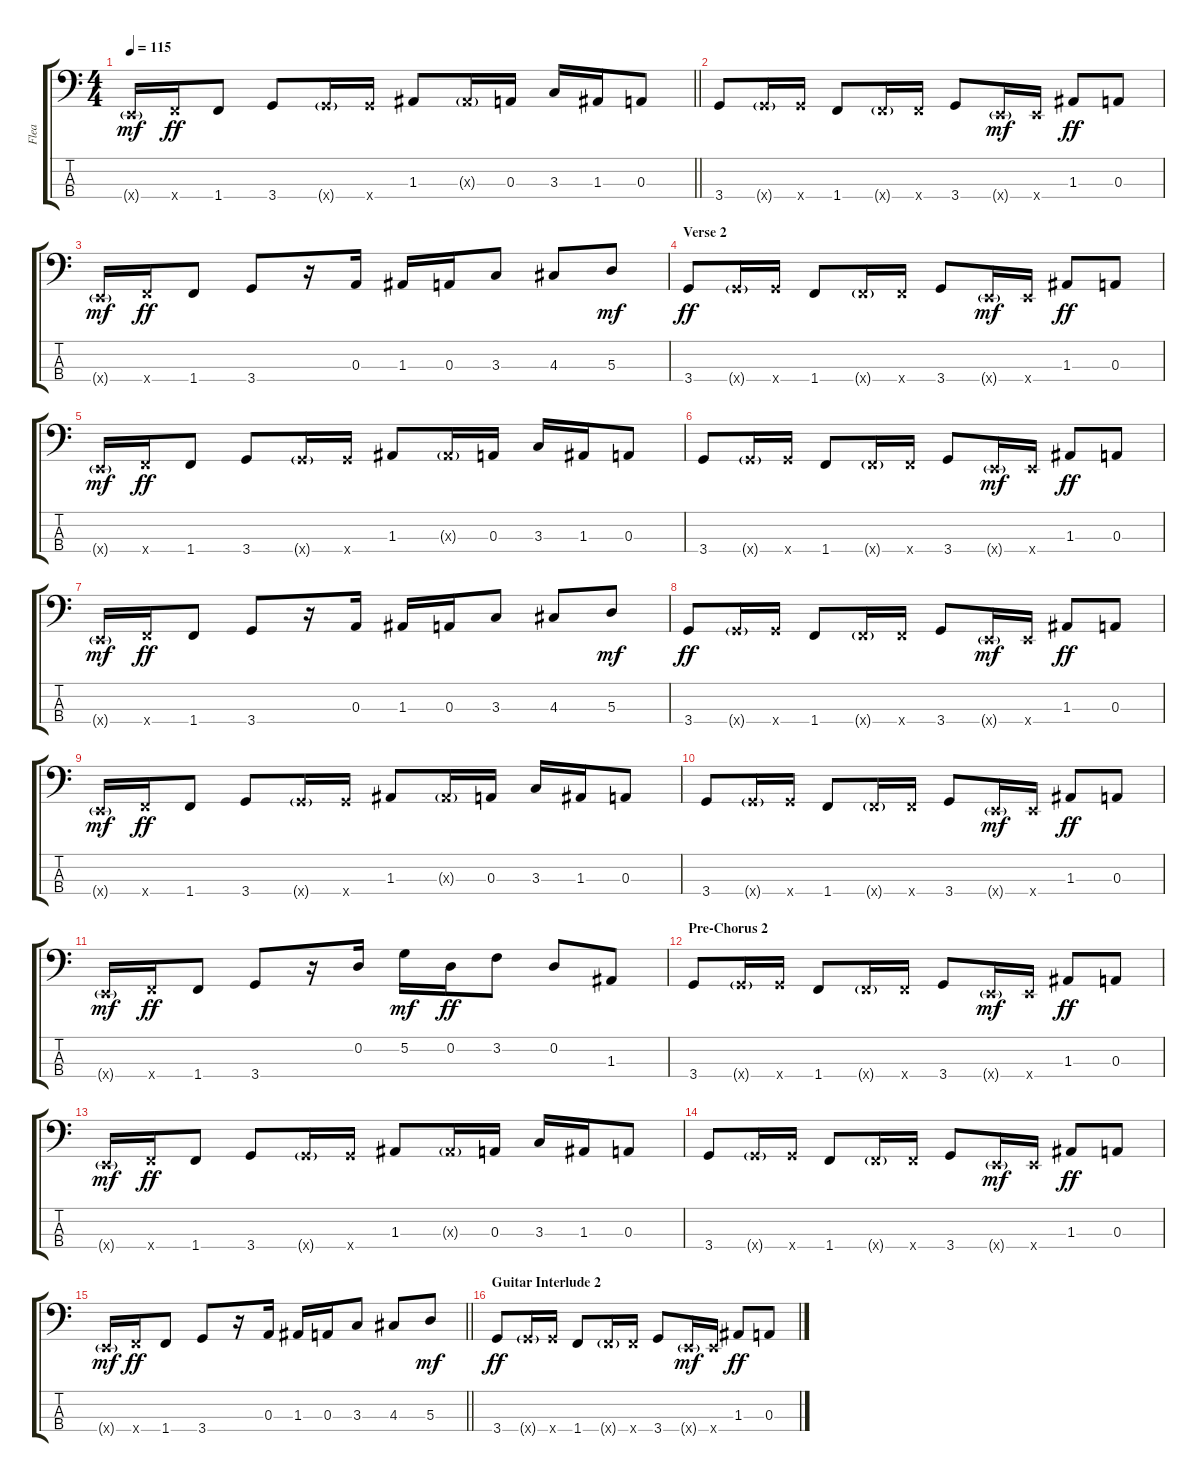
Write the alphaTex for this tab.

\track ("Flea" "Flea") {instrument electricbassfinger}
\staff {score tabs}
\tuning (G2 D2 A1 E1) {hide}
\ts (4 4)
\tempo 115
\clef f4
\barLineRight lightlight
\ks c
0.4{g x}.16{dy mf} 1.4{x}.16{dy ff} 1.4.8 3.4.8 3.4{g x}.16 3.4{x}.16 1.3.8 1.3{g x}.16 0.3.16 3.3.16 1.3.16 0.3.8 |
3.4.8 3.4{g x}.16 3.4{x}.16 1.4.8 1.4{g x}.16 1.4{x}.16 3.4.8 0.4{g x}.16{dy mf} 0.4{x}.16 1.3.8{dy ff} 0.3.8 |
0.4{g x}.16{dy mf} 1.4{x}.16{dy ff} 1.4.8 3.4.8 r.16 0.3.16 1.3.16 0.3.16 3.3.8 4.3.8 5.3.8{dy mf} |
\section ("" "Verse 2")
3.4.8{dy ff} 3.4{g x}.16 3.4{x}.16 1.4.8 1.4{g x}.16 1.4{x}.16 3.4.8 0.4{g x}.16{dy mf} 0.4{x}.16 1.3.8{dy ff} 0.3.8 |
0.4{g x}.16{dy mf} 1.4{x}.16{dy ff} 1.4.8 3.4.8 3.4{g x}.16 3.4{x}.16 1.3.8 1.3{g x}.16 0.3.16 3.3.16 1.3.16 0.3.8 |
3.4.8 3.4{g x}.16 3.4{x}.16 1.4.8 1.4{g x}.16 1.4{x}.16 3.4.8 0.4{g x}.16{dy mf} 0.4{x}.16 1.3.8{dy ff} 0.3.8 |
0.4{g x}.16{dy mf} 1.4{x}.16{dy ff} 1.4.8 3.4.8 r.16 0.3.16 1.3.16 0.3.16 3.3.8 4.3.8 5.3.8{dy mf} |
3.4.8{dy ff} 3.4{g x}.16 3.4{x}.16 1.4.8 1.4{g x}.16 1.4{x}.16 3.4.8 0.4{g x}.16{dy mf} 0.4{x}.16 1.3.8{dy ff} 0.3.8 |
0.4{g x}.16{dy mf} 1.4{x}.16{dy ff} 1.4.8 3.4.8 3.4{g x}.16 3.4{x}.16 1.3.8 1.3{g x}.16 0.3.16 3.3.16 1.3.16 0.3.8 |
3.4.8 3.4{g x}.16 3.4{x}.16 1.4.8 1.4{g x}.16 1.4{x}.16 3.4.8 0.4{g x}.16{dy mf} 0.4{x}.16 1.3.8{dy ff} 0.3.8 |
0.4{g x}.16{dy mf} 1.4{x}.16{dy ff} 1.4.8 3.4.8 r.16 0.2.16 5.2.16{dy mf} 0.2.16{dy ff} 3.2.8 0.2.8 1.3.8 |
\section ("" "Pre-Chorus 2")
3.4.8 3.4{g x}.16 3.4{x}.16 1.4.8 1.4{g x}.16 1.4{x}.16 3.4.8 0.4{g x}.16{dy mf} 0.4{x}.16 1.3.8{dy ff} 0.3.8 |
0.4{g x}.16{dy mf} 1.4{x}.16{dy ff} 1.4.8 3.4.8 3.4{g x}.16 3.4{x}.16 1.3.8 1.3{g x}.16 0.3.16 3.3.16 1.3.16 0.3.8 |
3.4.8 3.4{g x}.16 3.4{x}.16 1.4.8 1.4{g x}.16 1.4{x}.16 3.4.8 0.4{g x}.16{dy mf} 0.4{x}.16 1.3.8{dy ff} 0.3.8 |
\barLineRight lightlight
0.4{g x}.16{dy mf} 1.4{x}.16{dy ff} 1.4.8 3.4.8 r.16 0.3.16 1.3.16 0.3.16 3.3.8 4.3.8 5.3.8{dy mf} |
\section ("" "Guitar Interlude 2")
3.4.8{dy ff} 3.4{g x}.16 3.4{x}.16 1.4.8 1.4{g x}.16 1.4{x}.16 3.4.8 0.4{g x}.16{dy mf} 0.4{x}.16 1.3.8{dy ff} 0.3.8
